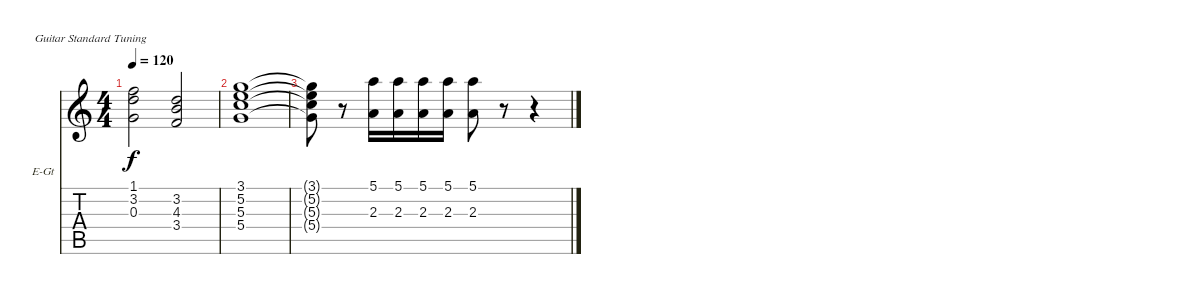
\defaultSystemsLayout 4
\bracketExtendMode nobrackets
\firstSystemTrackNameOrientation horizontal
\otherSystemsTrackNameOrientation horizontal
\track ("Jazz Guitar" "E-Gt") {instrument electricguitarjazz}
\staff {score tabs}
\tuning (E4 B3 G3 D3 A2 E2)
\ts (4 4)
\tempo 120
\clef g2
\ks c
(1.1 3.2 0.3).2{dy f} (3.2 4.3 3.4).2 |
(3.1 5.2 5.3 5.4).1 |
(3.1{t} 5.2{t} 5.3{t} 5.4{t}).8 r.8 (5.1 2.3).16 (2.3 5.1).16 (2.3 5.1).16 (2.3 5.1).16 (5.1 2.3).8 r.8 r.4
